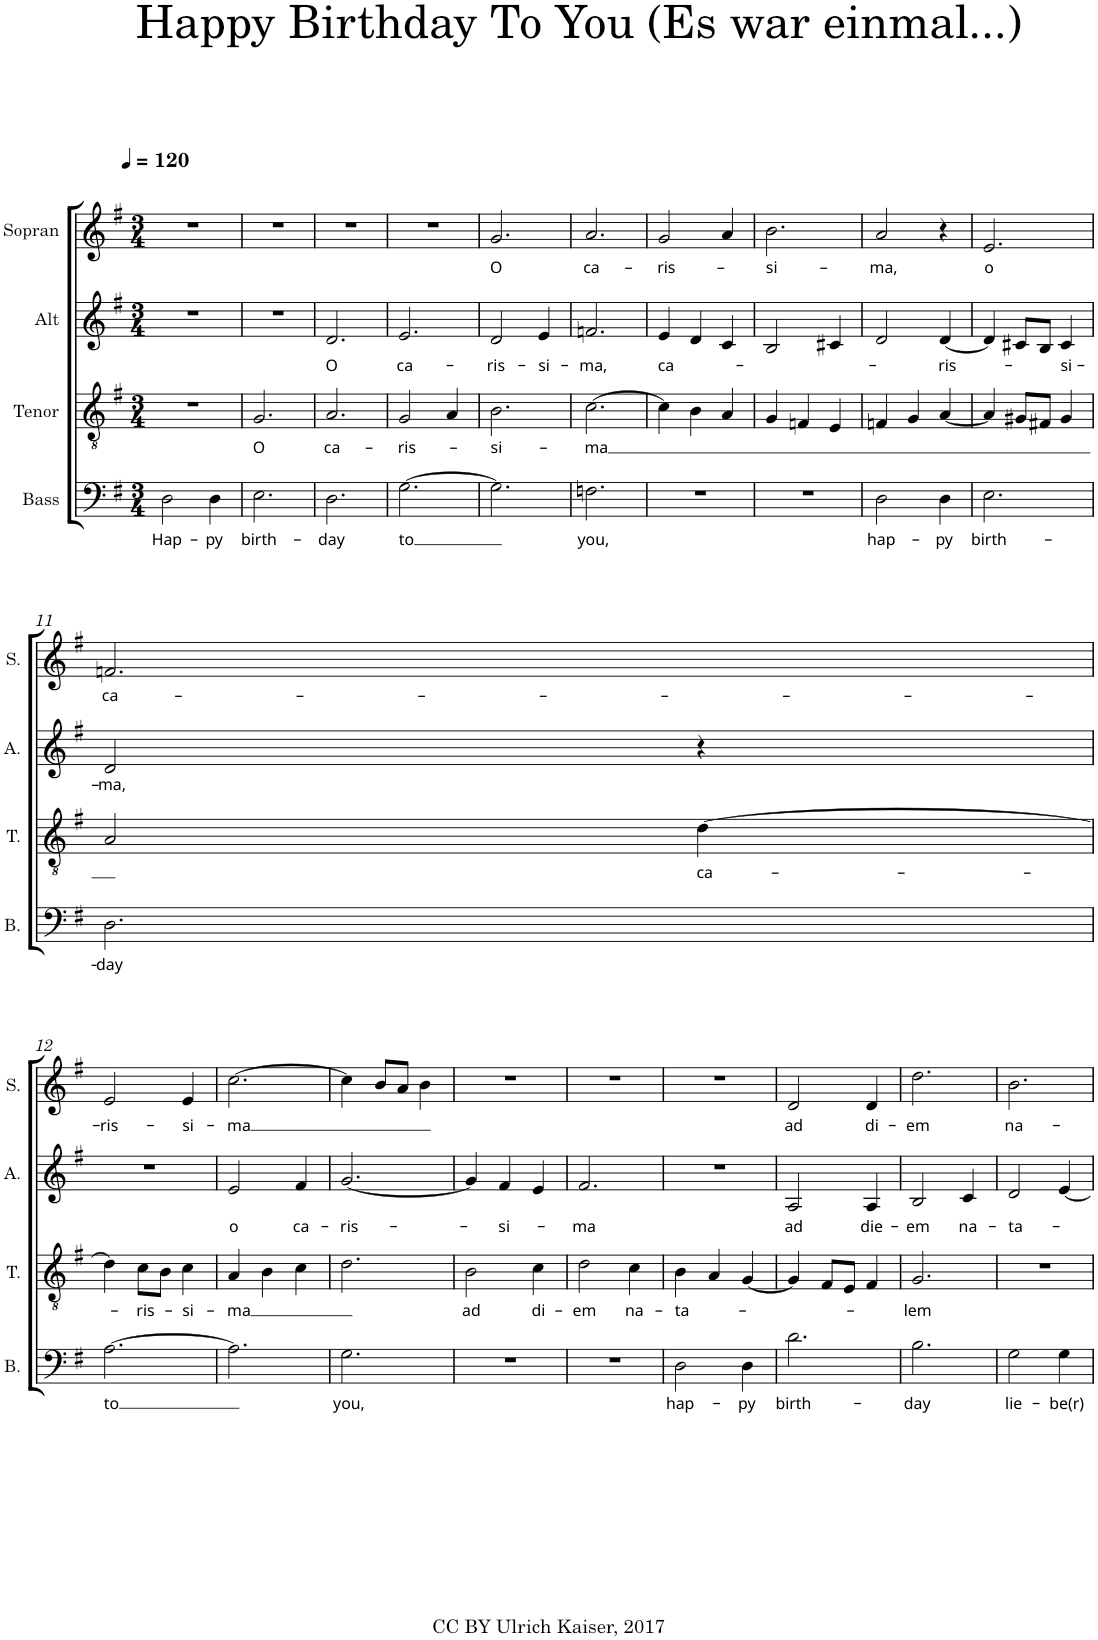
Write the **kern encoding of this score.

**kern	**text	**kern	**text	**kern	**text	**kern	**text
*part4	*part4	*part3	*part3	*part2	*part2	*part1	*part1
*staff4	*staff4	*staff3	*staff3	*staff2	*staff2	*staff1	*staff1
*I"Bass	*	*I"Tenor	*	*I"Alt	*	*I"Sopran	*
*I'B.	*	*I'T.	*	*I'A.	*	*I'S.	*
*clefF4	*	*clefGv2	*	*clefG2	*	*clefG2	*
*k[f#]	*	*k[f#]	*	*k[f#]	*	*k[f#]	*
*G:	*	*G:	*	*G:	*	*G:	*
*M3/4	*	*M3/4	*	*M3/4	*	*M3/4	*
*MM120	*	*MM120	*	*MM120	*	*MM120	*
=1	=1	=1	=1	=1	=1	=1	=1
!	!LO:LY:b	!	!	!	!	!	!
2D\	Hap-	2.r	.	2.r	.	2.r	.
!	!LO:LY:b	!	!	!	!	!	!
4D\	-py	.	.	.	.	.	.
=2	=2	=2	=2	=2	=2	=2	=2
!	!LO:LY:b	!	!LO:LY:b	!	!	!	!
2.E\	birth-	2.G/	O	2.r	.	2.r	.
=3	=3	=3	=3	=3	=3	=3	=3
!	!LO:LY:b	!	!LO:LY:b	!	!LO:LY:b	!	!
2.D\	-day	2.A/	ca-	2.d/	O	2.r	.
=4	=4	=4	=4	=4	=4	=4	=4
!	!LO:LY:b	!	!LO:LY:b	!	!LO:LY:b	!	!
[>2.G\	to	2G/	-ris-	2.e/	ca-	2.r	.
.	.	4A/	.	.	.	.	.
=5	=5	=5	=5	=5	=5	=5	=5
!	!	!	!LO:LY:b	!	!LO:LY:b	!	!LO:LY:b
2.G\]	.	2.B\	-si-	2d/	-ris-	2.g/	O
!	!	!	!	!	!LO:LY:b	!	!
.	.	.	.	4e/	-si-	.	.
=6	=6	=6	=6	=6	=6	=6	=6
!	!LO:LY:b	!	!LO:LY:b	!	!LO:LY:b	!	!LO:LY:b
2.Fn\	you,	[>2.c\	-ma	2.fn/	-ma,	2.a/	ca-
=7	=7	=7	=7	=7	=7	=7	=7
!	!	!	!	!	!LO:LY:b	!	!LO:LY:b
2.r	.	4c\]	.	4e/	ca-	2g/	-ris-
.	.	4B\	.	4d/	.	.	.
.	.	4A/	.	4c/	.	4a/	.
=8	=8	=8	=8	=8	=8	=8	=8
!	!	!	!	!	!	!	!LO:LY:b
2.r	.	4G/	.	2B/	.	2.b\	-si-
.	.	4Fn/	.	.	.	.	.
.	.	4E/	.	4c#X/	.	.	.
=9	=9	=9	=9	=9	=9	=9	=9
!	!LO:LY:b	!	!	!	!	!	!LO:LY:b
2D\	hap-	4Fn/	.	2d/	.	2a/	-ma,
.	.	4G/	.	.	.	.	.
!	!LO:LY:b	!	!	!	!LO:LY:b	!	!
4D\	-py	[<4A/	.	[<4d/	-ris-	4r	.
=10	=10	=10	=10	=10	=10	=10	=10
!	!LO:LY:b	!	!	!	!	!	!LO:LY:b
2.E\	birth-	4A/]	.	4d/]	.	2.e/	o
.	.	8G#X/L	.	8c#X/L	.	.	.
.	.	8F#X/J	.	8B/J	.	.	.
!	!	!	!	!	!LO:LY:b	!	!
.	.	4G#/	.	4c#/	-si-	.	.
!!LO:LB:g=z
=11	=11	=11	=11	=11	=11	=11	=11
!	!LO:LY:b	!	!	!	!LO:LY:b	!	!LO:LY:b
2.D\	-day	2A/	.	2d/	-ma,	2.fn/	ca-
!	!	!	!LO:LY:b	!	!	!	!
.	.	[>4d\	ca-	4r	.	.	.
!!LO:LB:g=z
=12	=12	=12	=12	=12	=12	=12	=12
!	!LO:LY:b	!	!	!	!	!	!LO:LY:b
[>2.A\	to	4d\]	.	2.r	.	2e/	-ris-
!	!	!	!LO:LY:b	!	!	!	!
.	.	8c\L	-ris-	.	.	.	.
.	.	8B\J	.	.	.	.	.
!	!	!	!LO:LY:b	!	!	!	!LO:LY:b
.	.	4c\	-si-	.	.	4e/	-si-
=13	=13	=13	=13	=13	=13	=13	=13
!	!	!	!LO:LY:b	!	!LO:LY:b	!	!LO:LY:b
2.A\]	.	4A/	-ma	2e/	o	[>2.cc\	-ma
.	.	4B\	.	.	.	.	.
!	!	!	!	!	!LO:LY:b	!	!
.	.	4c\	.	4f#/	ca-	.	.
=14	=14	=14	=14	=14	=14	=14	=14
!	!LO:LY:b	!	!	!	!LO:LY:b	!	!
2.G\	you,	2.d\	.	[<2.g/	-ris-	4cc\]	.
.	.	.	.	.	.	8b/L	.
.	.	.	.	.	.	8a/J	.
.	.	.	.	.	.	4b\	.
=15	=15	=15	=15	=15	=15	=15	=15
!	!	!	!LO:LY:b	!	!	!	!
2.r	.	2B\	ad	4g/]	.	2.r	.
!	!	!	!	!	!LO:LY:b	!	!
.	.	.	.	4f#/	-si-	.	.
!	!	!	!LO:LY:b	!	!	!	!
.	.	4c\	di-	4e/	.	.	.
=16	=16	=16	=16	=16	=16	=16	=16
!	!	!	!LO:LY:b	!	!LO:LY:b	!	!
2.r	.	2d\	-em	2.f#/	-ma	2.r	.
!	!	!	!LO:LY:b	!	!	!	!
.	.	4c\	na-	.	.	.	.
=17	=17	=17	=17	=17	=17	=17	=17
!	!LO:LY:b	!	!LO:LY:b	!	!	!	!
2D\	hap-	4B\	-ta-	2.r	.	2.r	.
.	.	4A/	.	.	.	.	.
!	!LO:LY:b	!	!	!	!	!	!
4D\	-py	[<4G/	.	.	.	.	.
=18	=18	=18	=18	=18	=18	=18	=18
!	!LO:LY:b	!	!	!	!LO:LY:b	!	!LO:LY:b
2.d\	birth-	4G/]	.	2A/	ad	2d/	ad
.	.	8F#/L	.	.	.	.	.
.	.	8E/J	.	.	.	.	.
!	!	!	!	!	!LO:LY:b	!	!LO:LY:b
.	.	4F#/	.	4A/	die-	4d/	di-
=19	=19	=19	=19	=19	=19	=19	=19
!	!LO:LY:b	!	!LO:LY:b	!	!LO:LY:b	!	!LO:LY:b
2.B\	-day	2.G/	-lem	2B/	-em	2.dd\	-em
!	!	!	!	!	!LO:LY:b	!	!
.	.	.	.	4c/	na-	.	.
=20	=20	=20	=20	=20	=20	=20	=20
!	!LO:LY:b	!	!	!	!LO:LY:b	!	!LO:LY:b
2G\	lie-	2.r	.	2d/	-ta-	2.b\	na-
!	!LO:LY:b	!	!	!	!	!	!
4G\	-be(r)	.	.	[<4e/	.	.	.
=	=	=	=	=	=	=	=
*-	*-	*-	*-	*-	*-	*-	*-
